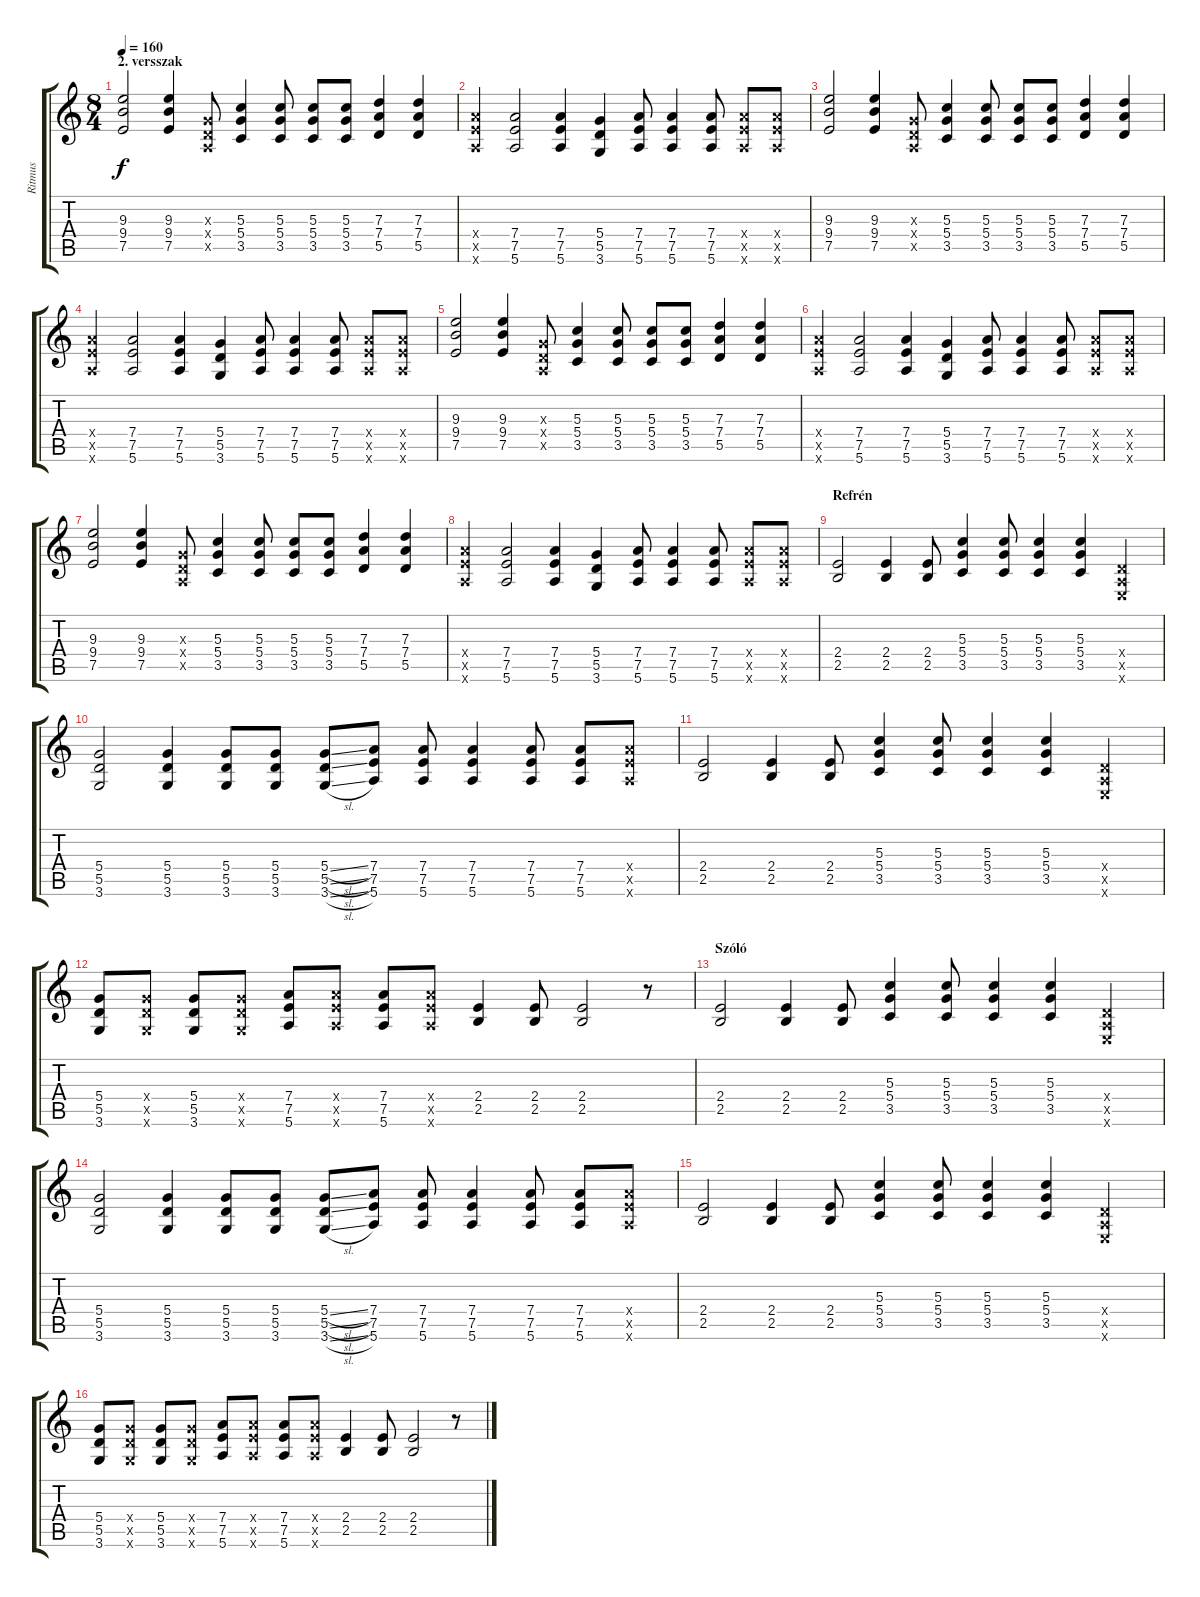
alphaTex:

\track ("Ritmus" "Ritmus") {instrument overdrivenguitar}
\staff {score tabs}
\tuning (E4 B3 G3 D3 A2 E2) {hide}
\ts (8 4)
\section ("" "2. versszak")
\tempo 160
\clef g2
\ks c
(9.3 9.4 7.5).2{dy f} (9.3 9.4 7.5).4 (0.3{x} 0.4{x} 0.5{x}).8 (5.3 5.4 3.5).4 (5.3 5.4 3.5).8 (5.3 5.4 3.5).8 (5.3 5.4 3.5).8 (7.3 7.4 5.5).4 (7.3 7.4 5.5).4 |
(7.4{x} 7.5{x} 5.6{x}).4 (7.4 7.5 5.6).2 (7.4 7.5 5.6).4 (5.4 5.5 3.6).4 (7.4 7.5 5.6).8 (7.4 7.5 5.6).4 (7.4 7.5 5.6).8 (7.4{x} 7.5{x} 5.6{x}).8 (7.4{x} 7.5{x} 5.6{x}).8 |
(9.3 9.4 7.5).2 (9.3 9.4 7.5).4 (0.3{x} 0.4{x} 0.5{x}).8 (5.3 5.4 3.5).4 (5.3 5.4 3.5).8 (5.3 5.4 3.5).8 (5.3 5.4 3.5).8 (7.3 7.4 5.5).4 (7.3 7.4 5.5).4 |
(7.4{x} 7.5{x} 5.6{x}).4 (7.4 7.5 5.6).2 (7.4 7.5 5.6).4 (5.4 5.5 3.6).4 (7.4 7.5 5.6).8 (7.4 7.5 5.6).4 (7.4 7.5 5.6).8 (7.4{x} 7.5{x} 5.6{x}).8 (7.4{x} 7.5{x} 5.6{x}).8 |
(9.3 9.4 7.5).2 (9.3 9.4 7.5).4 (0.3{x} 0.4{x} 0.5{x}).8 (5.3 5.4 3.5).4 (5.3 5.4 3.5).8 (5.3 5.4 3.5).8 (5.3 5.4 3.5).8 (7.3 7.4 5.5).4 (7.3 7.4 5.5).4 |
(7.4{x} 7.5{x} 5.6{x}).4 (7.4 7.5 5.6).2 (7.4 7.5 5.6).4 (5.4 5.5 3.6).4 (7.4 7.5 5.6).8 (7.4 7.5 5.6).4 (7.4 7.5 5.6).8 (7.4{x} 7.5{x} 5.6{x}).8 (7.4{x} 7.5{x} 5.6{x}).8 |
(9.3 9.4 7.5).2 (9.3 9.4 7.5).4 (0.3{x} 0.4{x} 0.5{x}).8 (5.3 5.4 3.5).4 (5.3 5.4 3.5).8 (5.3 5.4 3.5).8 (5.3 5.4 3.5).8 (7.3 7.4 5.5).4 (7.3 7.4 5.5).4 |
(7.4{x} 7.5{x} 5.6{x}).4 (7.4 7.5 5.6).2 (7.4 7.5 5.6).4 (5.4 5.5 3.6).4 (7.4 7.5 5.6).8 (7.4 7.5 5.6).4 (7.4 7.5 5.6).8 (7.4{x} 7.5{x} 5.6{x}).8 (7.4{x} 7.5{x} 5.6{x}).8 |
\section ("" "Refrén")
(2.4 2.5).2 (2.4 2.5).4 (2.4 2.5).8 (5.3 5.4 3.5).4 (5.3 5.4 3.5).8 (5.3 5.4 3.5).4 (5.3 5.4 3.5).4 (0.4{x} 0.5{x} 0.6{x}).4 |
(5.4 5.5 3.6).2 (5.4 5.5 3.6).4 (5.4 5.5 3.6).8 (5.4 5.5 3.6).8 (5.4{sl} 5.5{sl} 3.6{sl}).8 (7.4 7.5 5.6).8 (7.4 7.5 5.6).8 (7.4 7.5 5.6).4 (7.4 7.5 5.6).8 (7.4 7.5 5.6).8 (7.4{x} 7.5{x} 5.6{x}).8 |
(2.4 2.5).2 (2.4 2.5).4 (2.4 2.5).8 (5.3 5.4 3.5).4 (5.3 5.4 3.5).8 (5.3 5.4 3.5).4 (5.3 5.4 3.5).4 (0.4{x} 0.5{x} 0.6{x}).4 |
(5.4 5.5 3.6).8 (5.4{x} 5.5{x} 3.6{x}).8 (5.4 5.5 3.6).8 (5.4{x} 5.5{x} 3.6{x}).8 (7.4 7.5 5.6).8 (7.4{x} 7.5{x} 5.6{x}).8 (7.4 7.5 5.6).8 (7.4{x} 7.5{x} 5.6{x}).8 (2.4 2.5).4 (2.4 2.5).8 (2.4 2.5).2 r.8 |
\section ("" "Szóló")
(2.4 2.5).2 (2.4 2.5).4 (2.4 2.5).8 (5.3 5.4 3.5).4 (5.3 5.4 3.5).8 (5.3 5.4 3.5).4 (5.3 5.4 3.5).4 (0.4{x} 0.5{x} 0.6{x}).4 |
(5.4 5.5 3.6).2 (5.4 5.5 3.6).4 (5.4 5.5 3.6).8 (5.4 5.5 3.6).8 (5.4{sl} 5.5{sl} 3.6{sl}).8 (7.4 7.5 5.6).8 (7.4 7.5 5.6).8 (7.4 7.5 5.6).4 (7.4 7.5 5.6).8 (7.4 7.5 5.6).8 (7.4{x} 7.5{x} 5.6{x}).8 |
(2.4 2.5).2 (2.4 2.5).4 (2.4 2.5).8 (5.3 5.4 3.5).4 (5.3 5.4 3.5).8 (5.3 5.4 3.5).4 (5.3 5.4 3.5).4 (0.4{x} 0.5{x} 0.6{x}).4 |
(5.4 5.5 3.6).8 (5.4{x} 5.5{x} 3.6{x}).8 (5.4 5.5 3.6).8 (5.4{x} 5.5{x} 3.6{x}).8 (7.4 7.5 5.6).8 (7.4{x} 7.5{x} 5.6{x}).8 (7.4 7.5 5.6).8 (7.4{x} 7.5{x} 5.6{x}).8 (2.4 2.5).4 (2.4 2.5).8 (2.4 2.5).2 r.8
